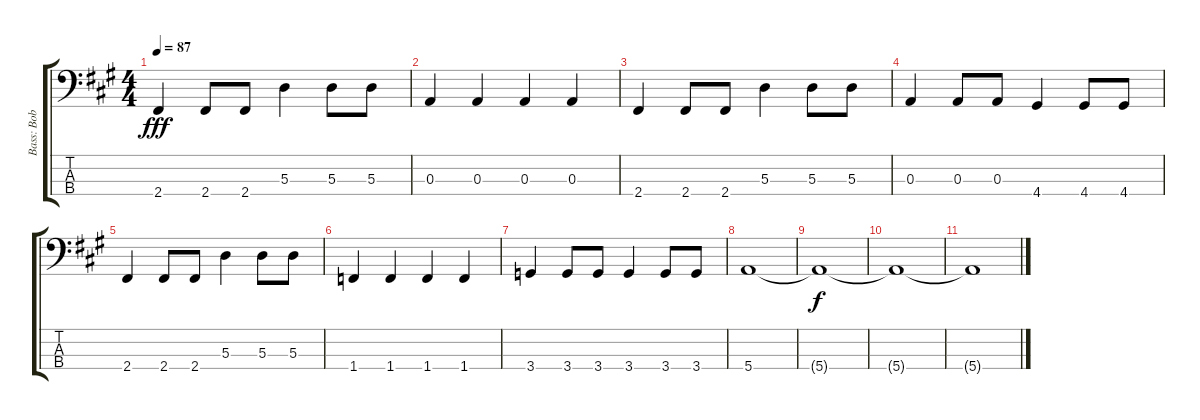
\track ("Bass: Bob" "Bass: Bob") {instrument electricbassfinger}
\staff {score tabs}
\tuning (G2 D2 A1 E1) {hide}
\ts (4 4)
\tempo 87
\clef f4
\ks a
2.4.4{dy fff} 2.4.8 2.4.8 5.3.4 5.3.8 5.3.8 |
0.3.4 0.3.4 0.3.4 0.3.4 |
2.4.4 2.4.8 2.4.8 5.3.4 5.3.8 5.3.8 |
0.3.4 0.3.8 0.3.8 4.4.4 4.4.8 4.4.8 |
2.4.4 2.4.8 2.4.8 5.3.4 5.3.8 5.3.8 |
1.4.4 1.4.4 1.4.4 1.4.4 |
3.4.4 3.4.8 3.4.8 3.4.4 3.4.8 3.4.8 |
5.4.1 |
5.4{t}.1{dy f} |
5.4{t}.1 |
5.4{t}.1
